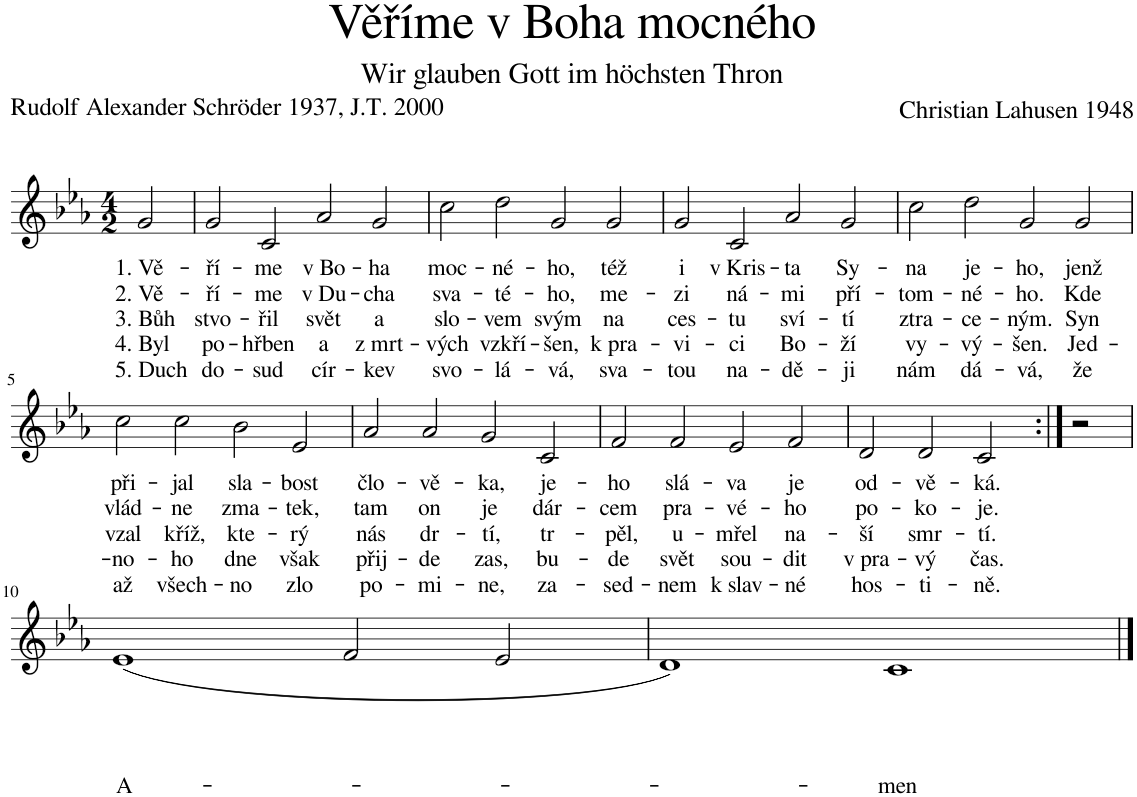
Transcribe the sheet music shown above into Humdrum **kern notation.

**kern	**text	**text	**text	**text	**text
*part1	*part1	*part1	*part1	*part1	*part1
*staff1	*staff1	*staff1	*staff1	*staff1	*staff1
*I"Zpěv	*	*	*	*	*
*clefG2	*	*	*	*	*
*k[b-e-a-]	*	*	*	*	*
*M4/2	*	*	*	*	*
=	=	=	=	=	=
!	!LO:LY:b	!LO:LY:b	!LO:LY:b	!LO:LY:b	!LO:LY:b
2g/	1. Vě-	2. Vě-	3. Bůh	4. Byl	5. Duch
=1	=1	=1	=1	=1	=1
!	!LO:LY:b	!LO:LY:b	!LO:LY:b	!LO:LY:b	!LO:LY:b
2g/	-ří-	-ří-	stvo-	po-	do-
!	!LO:LY:b	!LO:LY:b	!LO:LY:b	!LO:LY:b	!LO:LY:b
2c/	-me	-me	-řil	-hřben	-sud
!	!LO:LY:b	!LO:LY:b	!LO:LY:b	!LO:LY:b	!LO:LY:b
2a-/	v Bo-	v Du-	svět	a	cír-
!	!LO:LY:b	!LO:LY:b	!LO:LY:b	!LO:LY:b	!LO:LY:b
2g/	-ha	-cha	a	z mrt-	-kev
=2	=2	=2	=2	=2	=2
!	!LO:LY:b	!LO:LY:b	!LO:LY:b	!LO:LY:b	!LO:LY:b
2cc\	moc-	sva-	slo-	-vých	svo-
!	!LO:LY:b	!LO:LY:b	!LO:LY:b	!LO:LY:b	!LO:LY:b
2dd\	-né-	-té-	-vem	vzkří-	-lá-
!	!LO:LY:b	!LO:LY:b	!LO:LY:b	!LO:LY:b	!LO:LY:b
2g/	-ho,	-ho,	svým	-šen,	-vá,
!	!LO:LY:b	!LO:LY:b	!LO:LY:b	!LO:LY:b	!LO:LY:b
2g/	též	me-	na	k pra-	sva-
=3	=3	=3	=3	=3	=3
!	!LO:LY:b	!LO:LY:b	!LO:LY:b	!LO:LY:b	!LO:LY:b
2g/	i	-zi	ces-	-vi-	-tou
!	!LO:LY:b	!LO:LY:b	!LO:LY:b	!LO:LY:b	!LO:LY:b
2c/	v Kris-	ná-	-tu	-ci	na-
!	!LO:LY:b	!LO:LY:b	!LO:LY:b	!LO:LY:b	!LO:LY:b
2a-/	-ta	-mi	sví-	Bo-	-dě-
!	!LO:LY:b	!LO:LY:b	!LO:LY:b	!LO:LY:b	!LO:LY:b
2g/	Sy-	pří-	-tí	-ží	-ji
=4	=4	=4	=4	=4	=4
!	!LO:LY:b	!LO:LY:b	!LO:LY:b	!LO:LY:b	!LO:LY:b
2cc\	-na	-tom-	ztra-	vy-	nám
!	!LO:LY:b	!LO:LY:b	!LO:LY:b	!LO:LY:b	!LO:LY:b
2dd\	je-	-né-	-ce-	-vý-	dá-
!	!LO:LY:b	!LO:LY:b	!LO:LY:b	!LO:LY:b	!LO:LY:b
2g/	-ho,	-ho.	-ným.	-šen.	-vá,
!	!LO:LY:b	!LO:LY:b	!LO:LY:b	!LO:LY:b	!LO:LY:b
2g/	jenž	Kde	Syn	Jed-	že
!!LO:LB:g=z
=5	=5	=5	=5	=5	=5
!	!LO:LY:b	!LO:LY:b	!LO:LY:b	!LO:LY:b	!LO:LY:b
2cc\	při-	vlád-	vzal	-no-	až
!	!LO:LY:b	!LO:LY:b	!LO:LY:b	!LO:LY:b	!LO:LY:b
2cc\	-jal	-ne	kříž,	-ho	všech-
!	!LO:LY:b	!LO:LY:b	!LO:LY:b	!LO:LY:b	!LO:LY:b
2b-\	sla-	zma-	kte-	dne	-no
!	!LO:LY:b	!LO:LY:b	!LO:LY:b	!LO:LY:b	!LO:LY:b
2e-/	-bost	-tek,	-rý	však	zlo
=6	=6	=6	=6	=6	=6
!	!LO:LY:b	!LO:LY:b	!LO:LY:b	!LO:LY:b	!LO:LY:b
2a-/	člo-	tam	nás	přij-	po-
!	!LO:LY:b	!LO:LY:b	!LO:LY:b	!LO:LY:b	!LO:LY:b
2a-/	-vě-	on	dr-	-de	-mi-
!	!LO:LY:b	!LO:LY:b	!LO:LY:b	!LO:LY:b	!LO:LY:b
2g/	-ka,	je	-tí,	zas,	-ne,
!	!LO:LY:b	!LO:LY:b	!LO:LY:b	!LO:LY:b	!LO:LY:b
2c/	je-	dár-	tr-	bu-	za-
=7	=7	=7	=7	=7	=7
!	!LO:LY:b	!LO:LY:b	!LO:LY:b	!LO:LY:b	!LO:LY:b
2f/	-ho	-cem	-pěl,	-de	-sed-
!	!LO:LY:b	!LO:LY:b	!LO:LY:b	!LO:LY:b	!LO:LY:b
2f/	slá-	pra-	u-	svět	-nem
!	!LO:LY:b	!LO:LY:b	!LO:LY:b	!LO:LY:b	!LO:LY:b
2e-/	-va	-vé-	-mřel	sou-	k slav-
!	!LO:LY:b	!LO:LY:b	!LO:LY:b	!LO:LY:b	!LO:LY:b
2f/	je	-ho	na-	-dit	-né
=8	=8	=8	=8	=8	=8
!	!LO:LY:b	!LO:LY:b	!LO:LY:b	!LO:LY:b	!LO:LY:b
2d/	od-	po-	-ší	v pra-	hos-
!	!LO:LY:b	!LO:LY:b	!LO:LY:b	!LO:LY:b	!LO:LY:b
2d/	-vě-	-ko-	smr-	-vý	-ti-
!	!LO:LY:b	!LO:LY:b	!LO:LY:b	!LO:LY:b	!LO:LY:b
2c/	-ká.	-je.	-tí.	čas.	-ně.
=9:|!	=9:|!	=9:|!	=9:|!	=9:|!	=9:|!
2r	.	.	.	.	.
!!LO:LB:g=z
=10	=10	=10	=10	=10	=10
!	!	!	!	!	!LO:LY:b
(1e-	.	.	.	.	A-
2f/	.	.	.	.	.
2e-/	.	.	.	.	.
=11	=11	=11	=11	=11	=11
1d)	.	.	.	.	.
!	!	!	!	!	!LO:LY:b
1c	.	.	.	.	-men
==	==	==	==	==	==
*-	*-	*-	*-	*-	*-
